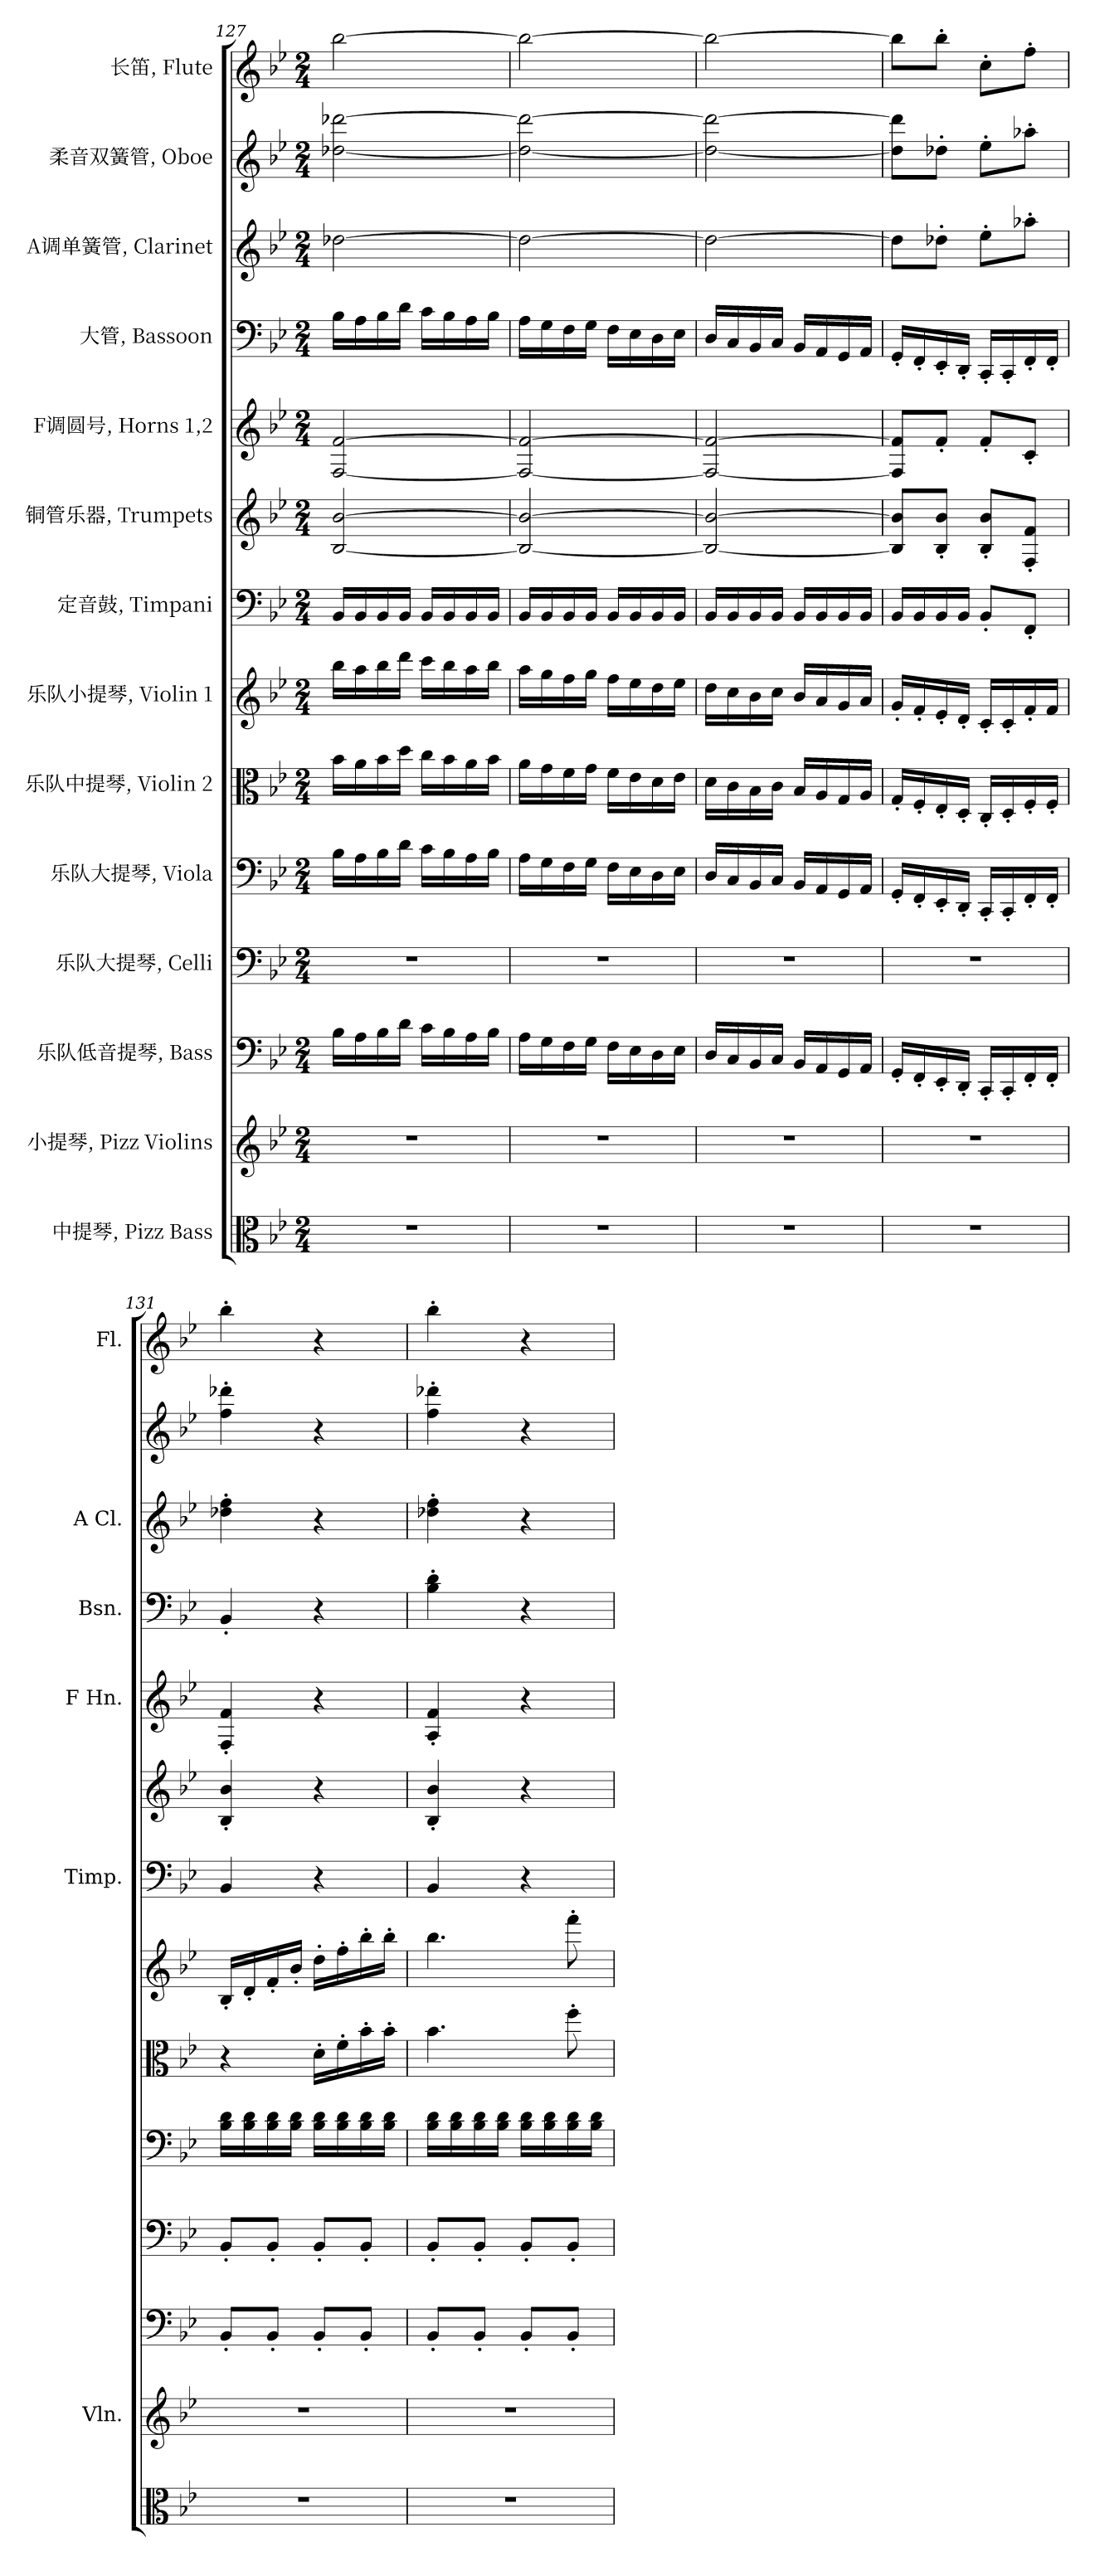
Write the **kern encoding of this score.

**kern	**kern	**kern	**kern	**kern	**kern	**kern	**kern	**kern	**kern	**kern	**kern	**kern	**kern
*part14	*part13	*part12	*part11	*part10	*part9	*part8	*part7	*part6	*part5	*part4	*part3	*part2	*part1
*staff14	*staff13	*staff12	*staff11	*staff10	*staff9	*staff8	*staff7	*staff6	*staff5	*staff4	*staff3	*staff2	*staff1
*I"中提琴, Pizz Bass	*I"小提琴, Pizz Violins	*I"乐队低音提琴, Bass	*I"乐队大提琴, Celli	*I"乐队大提琴, Viola	*I"乐队中提琴, Violin 2	*I"乐队小提琴, Violin 1	*I"定音鼓, Timpani	*I"铜管乐器, Trumpets	*I"F调圆号, Horns 1,2	*I"大管, Bassoon	*I"A调单簧管, Clarinet	*I"柔音双簧管, Oboe	*I"长笛, Flute
*	*I'Vln.	*	*	*	*	*	*I'Timp.	*	*I'F Hn.	*I'Bsn.	*I'A Cl.	*	*I'Fl.
*clefC3	*clefG2	*clefF4	*clefF4	*clefF4	*clefC3	*clefG2	*clefF4	*clefG2	*clefG2	*clefF4	*clefG2	*clefG2	*clefG2
*	*	*ITrd7c12	*	*	*	*	*	*	*ITrd4c7	*	*ITrd2c3	*ITrd2c3	*
*k[b-e-]	*k[b-e-]	*k[b-e-]	*k[b-e-]	*k[b-e-]	*k[b-e-]	*k[b-e-]	*k[b-e-]	*k[b-e-]	*k[b-e-a-]	*k[b-e-]	*k[f#]	*k[f#]	*k[b-e-]
*M2/4	*M2/4	*M2/4	*M2/4	*M2/4	*M2/4	*M2/4	*M2/4	*M2/4	*M2/4	*M2/4	*M2/4	*M2/4	*M2/4
=127	=127	=127	=127	=127	=127	=127	=127	=127	=127	=127	=127	=127	=127
2r	2r	16BB-\LL	2r	16B-\LL	16b-\LL	16bb-\LL	16BB-/LL	[2B-/ [2b-/	[2BB-/ [2B-/	16B-\LL	[2b-X\	[2b-X\ [2bb-X\	[2bb-\
.	.	16AA\	.	16A\	16a\	16aa\	16BB-/	.	.	16A\	.	.	.
.	.	16BB-\	.	16B-\	16b-\	16bb-\	16BB-/	.	.	16B-\	.	.	.
.	.	16D\JJ	.	16d\JJ	16dd\JJ	16ddd\JJ	16BB-/JJ	.	.	16d\JJ	.	.	.
.	.	16C\LL	.	16c\LL	16cc\LL	16ccc\LL	16BB-/LL	.	.	16c\LL	.	.	.
.	.	16BB-\	.	16B-\	16b-\	16bb-\	16BB-/	.	.	16B-\	.	.	.
.	.	16AA\	.	16A\	16a\	16aa\	16BB-/	.	.	16A\	.	.	.
.	.	16BB-\JJ	.	16B-\JJ	16b-\JJ	16bb-\JJ	16BB-/JJ	.	.	16B-\JJ	.	.	.
=128	=128	=128	=128	=128	=128	=128	=128	=128	=128	=128	=128	=128	=128
2r	2r	16AA\LL	2r	16A\LL	16a\LL	16aa\LL	16BB-/LL	2B-/_ 2b-/_	2BB-/_ 2B-/_	16A\LL	2b-\_	2b-\_ 2bb-\_	2bb-\_
.	.	16GG\	.	16G\	16g\	16gg\	16BB-/	.	.	16G\	.	.	.
.	.	16FF\	.	16F\	16f\	16ff\	16BB-/	.	.	16F\	.	.	.
.	.	16GG\JJ	.	16G\JJ	16g\JJ	16gg\JJ	16BB-/JJ	.	.	16G\JJ	.	.	.
.	.	16FF\LL	.	16F\LL	16f\LL	16ff\LL	16BB-/LL	.	.	16F\LL	.	.	.
.	.	16EE-\	.	16E-\	16e-\	16ee-\	16BB-/	.	.	16E-\	.	.	.
.	.	16DD\	.	16D\	16d\	16dd\	16BB-/	.	.	16D\	.	.	.
.	.	16EE-\JJ	.	16E-\JJ	16e-\JJ	16ee-\JJ	16BB-/JJ	.	.	16E-\JJ	.	.	.
=129	=129	=129	=129	=129	=129	=129	=129	=129	=129	=129	=129	=129	=129
2r	2r	16DD/LL	2r	16D/LL	16d\LL	16dd\LL	16BB-/LL	2B-/_ 2b-/_	2BB-/_ 2B-/_	16D/LL	2b-\_	2b-\_ 2bb-\_	2bb-\_
.	.	16CC/	.	16C/	16c\	16cc\	16BB-/	.	.	16C/	.	.	.
.	.	16BBB-/	.	16BB-/	16B-\	16b-\	16BB-/	.	.	16BB-/	.	.	.
.	.	16CC/JJ	.	16C/JJ	16c\JJ	16cc\JJ	16BB-/JJ	.	.	16C/JJ	.	.	.
.	.	16BBB-/LL	.	16BB-/LL	16B-/LL	16b-/LL	16BB-/LL	.	.	16BB-/LL	.	.	.
.	.	16AAA/	.	16AA/	16A/	16a/	16BB-/	.	.	16AA/	.	.	.
.	.	16GGG/	.	16GG/	16G/	16g/	16BB-/	.	.	16GG/	.	.	.
.	.	16AAA/JJ	.	16AA/JJ	16A/JJ	16a/JJ	16BB-/JJ	.	.	16AA/JJ	.	.	.
!!LO:PB:g=z
=130	=130	=130	=130	=130	=130	=130	=130	=130	=130	=130	=130	=130	=130
2r	2r	16GGG'/LL	2r	16GG'/LL	16G'/LL	16g'/LL	16BB-/LL	8B-/] 8b-/]L	8BB-/] 8B-/]L	16GG'/LL	8b-\L]	8b-\] 8bb-\]L	8bb-\L]
.	.	16FFF'/	.	16FF'/	16F'/	16f'/	16BB-/	.	.	16FF'/	.	.	.
.	.	16EEE-'/	.	16EE-'/	16E-'/	16e-'/	16BB-/	8B-/' 8b-/'J	8B-'/J	16EE-'/	8b-X'\J	8b-X'\J	8bb-'\J
.	.	16DDD'/JJ	.	16DD'/JJ	16D'/JJ	16d'/JJ	16BB-/JJ	.	.	16DD'/JJ	.	.	.
.	.	16CCC'/LL	.	16CC'/LL	16C'/LL	16c'/LL	8BB-'/L	8B-/' 8b-/'L	8B-'/L	16CC'/LL	8cc'\L	8cc'\L	8cc'\L
.	.	16CCC'/	.	16CC'/	16D'/	16c'/	.	.	.	16CC'/	.	.	.
.	.	16FFF'/	.	16FF'/	16F'/	16f'/	8FF'/J	8F/' 8f/'J	8F'/J	16FF'/	8ffn'\J	8ffn'\J	8ff'\J
.	.	16FFF'/JJ	.	16FF'/JJ	16F'/JJ	16f/JJ	.	.	.	16FF'/JJ	.	.	.
=131	=131	=131	=131	=131	=131	=131	=131	=131	=131	=131	=131	=131	=131
2r	2r	8BBB-'/L	8BB-'/L	16B-\ 16d\LL	4r	16B-'/LL	4BB-/	4B-/' 4b-/'	4BB-/' 4B-/'	4BB-'/	4b-X\' 4dd\'	4dd\' 4bb-X\'	4bb-'\
.	.	.	.	16B-\ 16d\	.	16d'/	.	.	.	.	.	.	.
.	.	8BBB-'/J	8BB-'/J	16B-\ 16d\	.	16f'/	.	.	.	.	.	.	.
.	.	.	.	16B-\ 16d\JJ	.	16b-'/JJ	.	.	.	.	.	.	.
.	.	8BBB-'/L	8BB-'/L	16B-\ 16d\LL	16d'\LL	16dd'\LL	4r	4r	4r	4r	4r	4r	4r
.	.	.	.	16B-\ 16d\	16f'\	16ff'\	.	.	.	.	.	.	.
.	.	8BBB-'/J	8BB-'/J	16B-\ 16d\	16b-'\	16bb-'\	.	.	.	.	.	.	.
.	.	.	.	16B-\ 16d\JJ	16b-'\JJ	16bb-'\JJ	.	.	.	.	.	.	.
=132	=132	=132	=132	=132	=132	=132	=132	=132	=132	=132	=132	=132	=132
2r	2r	8BBB-'/L	8BB-'/L	16B-\ 16d\LL	4.b-\	4.bb-\	4BB-/	4B-/' 4b-/'	4D/' 4B-/'	4B-\' 4d\'	4b-X\' 4dd\'	4dd\' 4bb-X\'	4bb-'\
.	.	.	.	16B-\ 16d\	.	.	.	.	.	.	.	.	.
.	.	8BBB-'/J	8BB-'/J	16B-\ 16d\	.	.	.	.	.	.	.	.	.
.	.	.	.	16B-\ 16d\JJ	.	.	.	.	.	.	.	.	.
.	.	8BBB-'/L	8BB-'/L	16B-\ 16d\LL	.	.	4r	4r	4r	4r	4r	4r	4r
.	.	.	.	16B-\ 16d\	.	.	.	.	.	.	.	.	.
.	.	8BBB-'/J	8BB-'/J	16B-\ 16d\	8ff'\	8fff'\	.	.	.	.	.	.	.
.	.	.	.	16B-\ 16d\JJ	.	.	.	.	.	.	.	.	.
=	=	=	=	=	=	=	=	=	=	=	=	=	=
*-	*-	*-	*-	*-	*-	*-	*-	*-	*-	*-	*-	*-	*-
